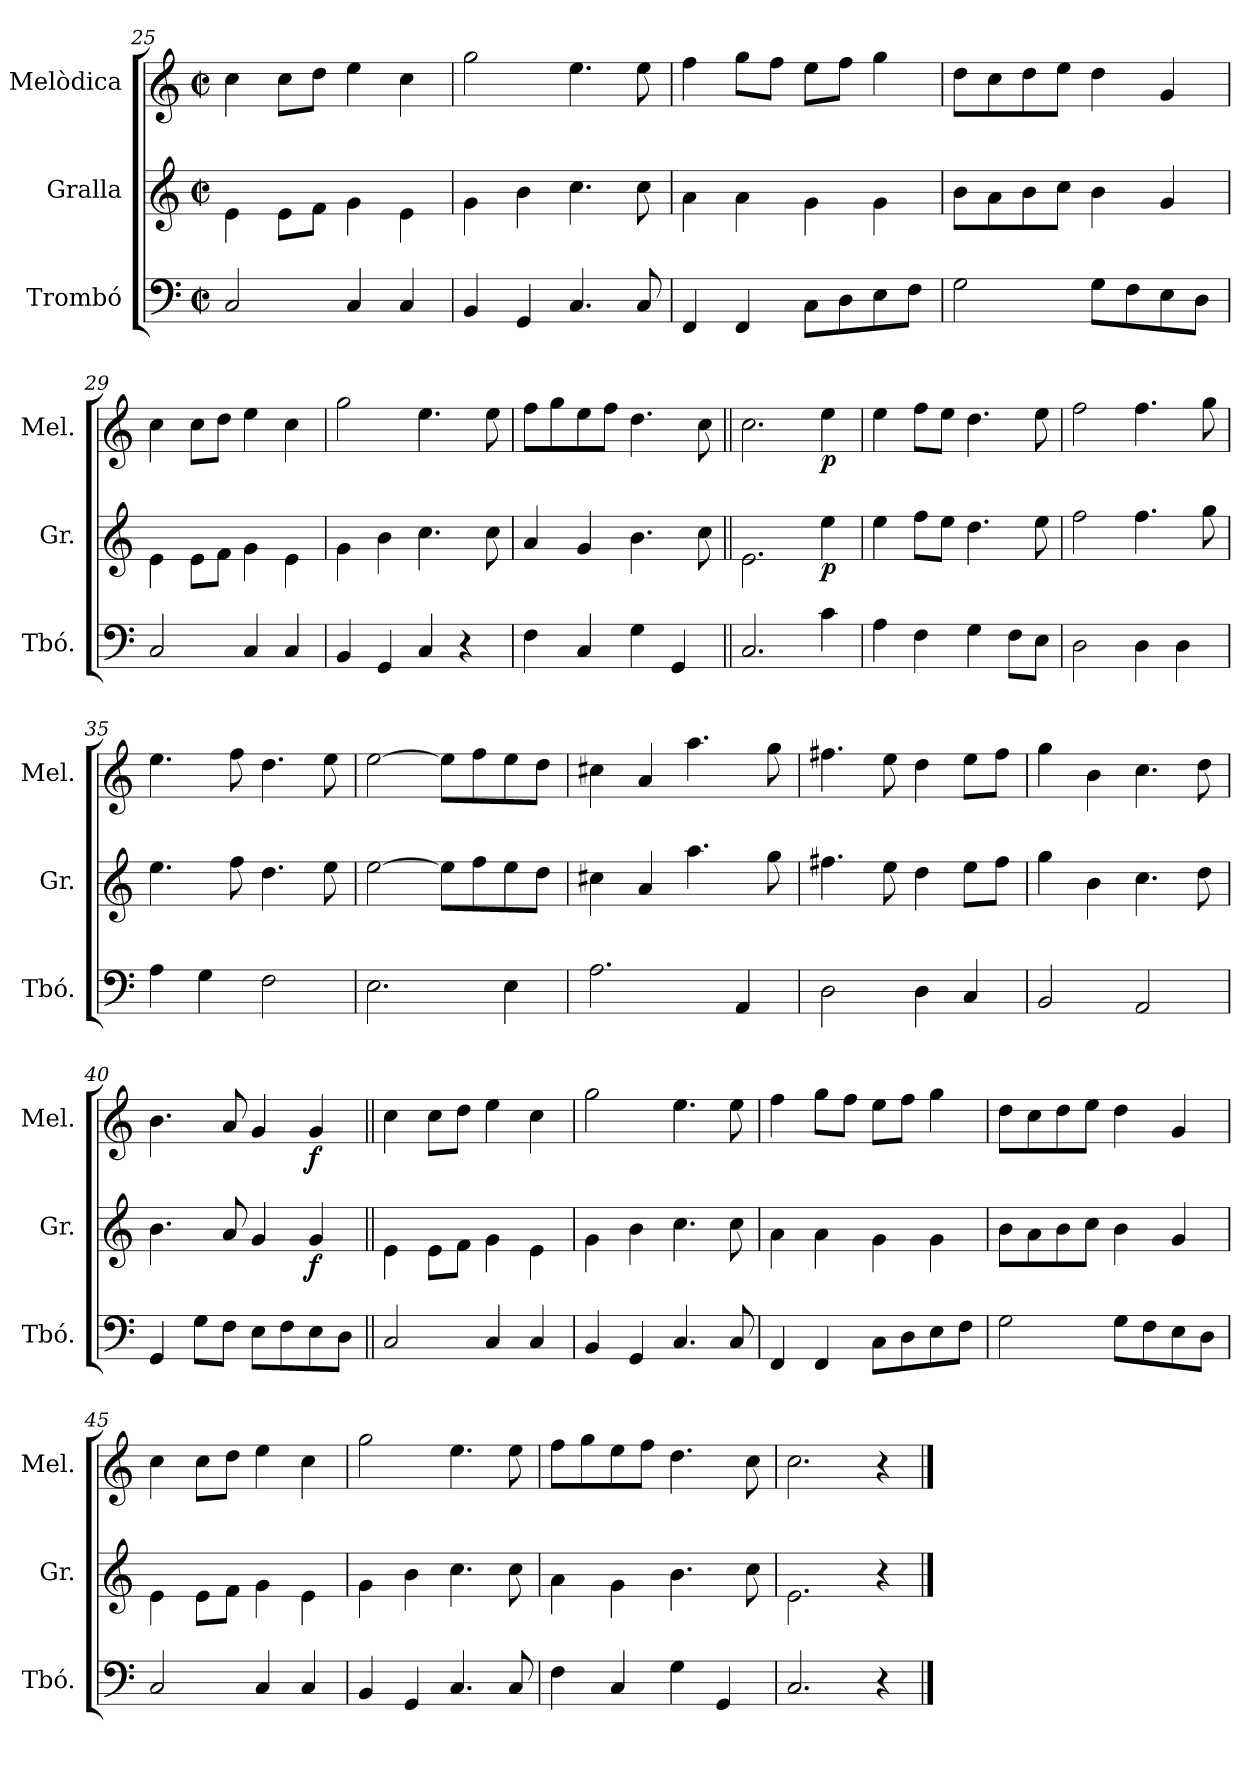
**kern	**kern	**dynam	**kern	**dynam
*part3	*part2	*part2	*part1	*part1
*staff3	*staff2	*staff2	*staff1	*staff1
*I"Trombó	*I"Gralla	*	*I"Melòdica	*
*I'Tbó.	*I'Gr.	*	*I'Mel.	*
*clefF4	*clefG2	*	*clefG2	*
*k[]	*k[]	*	*k[]	*
*M2/2	*M2/2	*	*M2/2	*
*met(c|)	*met(c|)	*	*met(c|)	*
=25	=25	=25	=25	=25
2C/	4e\	.	4cc\	.
.	8e\L	.	8cc\L	.
.	8f\J	.	8dd\J	.
4C/	4g\	.	4ee\	.
4C/	4e\	.	4cc\	.
=26	=26	=26	=26	=26
4BB/	4g\	.	2gg\	.
4GG/	4b\	.	.	.
4.C/	4.cc\	.	4.ee\	.
8C/	8cc\	.	8ee\	.
!!LO:PB:g=z
=27	=27	=27	=27	=27
4FF/	4a\	.	4ff\	.
4FF/	4a\	.	8gg\L	.
.	.	.	8ff\J	.
8C\L	4g\	.	8ee\L	.
8D\	.	.	8ff\J	.
8E\	4g\	.	4gg\	.
8F\J	.	.	.	.
=28	=28	=28	=28	=28
2G\	8b\L	.	8dd\L	.
.	8a\	.	8cc\	.
.	8b\	.	8dd\	.
.	8cc\J	.	8ee\J	.
8G\L	4b\	.	4dd\	.
8F\	.	.	.	.
8E\	4g/	.	4g/	.
8D\J	.	.	.	.
=29	=29	=29	=29	=29
2C/	4e\	.	4cc\	.
.	8e\L	.	8cc\L	.
.	8f\J	.	8dd\J	.
4C/	4g\	.	4ee\	.
4C/	4e\	.	4cc\	.
=30	=30	=30	=30	=30
4BB/	4g\	.	2gg\	.
4GG/	4b\	.	.	.
4C/	4.cc\	.	4.ee\	.
4r	.	.	.	.
.	8cc\	.	8ee\	.
=31	=31	=31	=31	=31
4F\	4a/	.	8ff\L	.
.	.	.	8gg\	.
4C/	4g/	.	8ee\	.
.	.	.	8ff\J	.
4G\	4.b\	.	4.dd\	.
4GG/	.	.	.	.
.	8cc\	.	8cc\	.
=32||	=32||	=32||	=32||	=32||
2.C/	2.e\	.	2.cc\	.
!	!	!LO:DY:b	!	!LO:DY:b
4c\	4ee\	p	4ee\	p
=33	=33	=33	=33	=33
4A\	4ee\	.	4ee\	.
4F\	8ff\L	.	8ff\L	.
.	8ee\J	.	8ee\J	.
4G\	4.dd\	.	4.dd\	.
8F\L	.	.	.	.
8E\J	8ee\	.	8ee\	.
!!LO:LB:g=z
=34	=34	=34	=34	=34
2D\	2ff\	.	2ff\	.
4D\	4.ff\	.	4.ff\	.
4D\	.	.	.	.
.	8gg\	.	8gg\	.
=35	=35	=35	=35	=35
4A\	4.ee\	.	4.ee\	.
4G\	.	.	.	.
.	8ff\	.	8ff\	.
2F\	4.dd\	.	4.dd\	.
.	8ee\	.	8ee\	.
=36	=36	=36	=36	=36
2.E\	[2ee\	.	[2ee\	.
.	8ee\L]	.	8ee\L]	.
.	8ff\	.	8ff\	.
4E\	8ee\	.	8ee\	.
.	8dd\J	.	8dd\J	.
=37	=37	=37	=37	=37
2.A\	4cc#X\	.	4cc#X\	.
.	4a/	.	4a/	.
.	4.aa\	.	4.aa\	.
4AA/	.	.	.	.
.	8gg\	.	8gg\	.
=38	=38	=38	=38	=38
2D\	4.ff#X\	.	4.ff#X\	.
.	8ee\	.	8ee\	.
4D\	4dd\	.	4dd\	.
4C/	8ee\L	.	8ee\L	.
.	8ff#\J	.	8ff#\J	.
=39	=39	=39	=39	=39
2BB/	4gg\	.	4gg\	.
.	4b\	.	4b\	.
2AA/	4.cc\	.	4.cc\	.
.	8dd\	.	8dd\	.
=40	=40	=40	=40	=40
4GG/	4.b\	.	4.b\	.
8G\L	.	.	.	.
8F\J	8a/	.	8a/	.
8E\L	4g/	.	4g/	.
8F\	.	.	.	.
!	!	!LO:DY:b	!	!LO:DY:b
8E\	4g/	f	4g/	f
8D\J	.	.	.	.
!!LO:LB:g=z
=41||	=41||	=41||	=41||	=41||
2C/	4e\	.	4cc\	.
.	8e\L	.	8cc\L	.
.	8f\J	.	8dd\J	.
4C/	4g\	.	4ee\	.
4C/	4e\	.	4cc\	.
=42	=42	=42	=42	=42
4BB/	4g\	.	2gg\	.
4GG/	4b\	.	.	.
4.C/	4.cc\	.	4.ee\	.
8C/	8cc\	.	8ee\	.
=43	=43	=43	=43	=43
4FF/	4a\	.	4ff\	.
4FF/	4a\	.	8gg\L	.
.	.	.	8ff\J	.
8C\L	4g\	.	8ee\L	.
8D\	.	.	8ff\J	.
8E\	4g\	.	4gg\	.
8F\J	.	.	.	.
=44	=44	=44	=44	=44
2G\	8b\L	.	8dd\L	.
.	8a\	.	8cc\	.
.	8b\	.	8dd\	.
.	8cc\J	.	8ee\J	.
8G\L	4b\	.	4dd\	.
8F\	.	.	.	.
8E\	4g/	.	4g/	.
8D\J	.	.	.	.
=45	=45	=45	=45	=45
2C/	4e\	.	4cc\	.
.	8e\L	.	8cc\L	.
.	8f\J	.	8dd\J	.
4C/	4g\	.	4ee\	.
4C/	4e\	.	4cc\	.
=46	=46	=46	=46	=46
4BB/	4g\	.	2gg\	.
4GG/	4b\	.	.	.
4.C/	4.cc\	.	4.ee\	.
8C/	8cc\	.	8ee\	.
=47	=47	=47	=47	=47
4F\	4a\	.	8ff\L	.
.	.	.	8gg\	.
4C/	4g\	.	8ee\	.
.	.	.	8ff\J	.
4G\	4.b\	.	4.dd\	.
4GG/	.	.	.	.
.	8cc\	.	8cc\	.
!!LO:LB:g=z
=48	=48	=48	=48	=48
2.C/	2.e\	.	2.cc\	.
4r	4r	.	4r	.
==	==	==	==	==
*-	*-	*-	*-	*-
